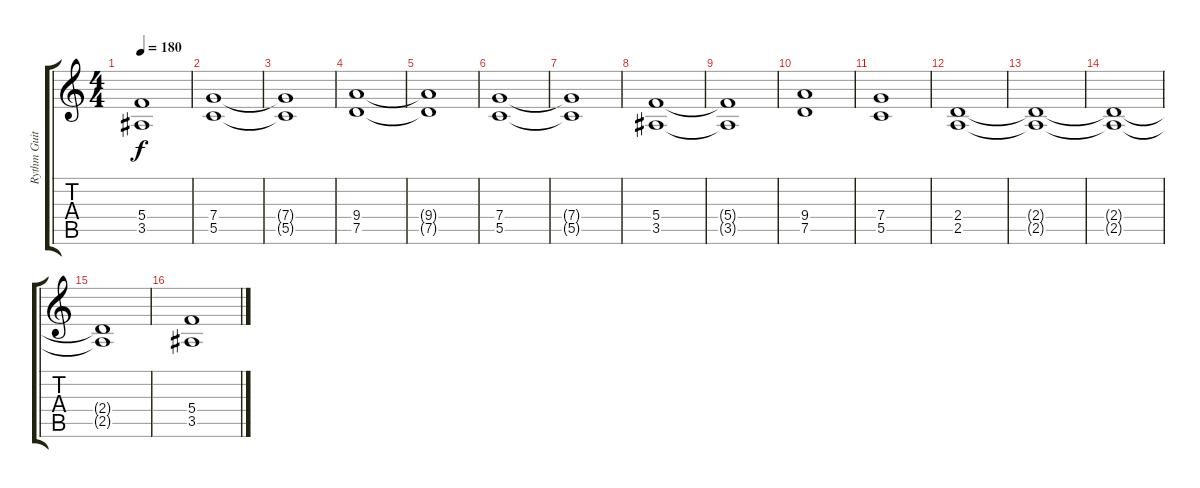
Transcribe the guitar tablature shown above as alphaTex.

\track ("Rythm Guitar" "Rythm Guit") {instrument distortionguitar}
\staff {score tabs}
\tuning (D4 A3 F3 C3 G2 D2) {hide}
\ts (4 4)
\tempo 180
\clef g2
\ks c
(5.4{t} 3.5{t}).1{dy f} |
(7.4 5.5).1 |
(7.4{t} 5.5{t}).1 |
(9.4 7.5).1 |
(9.4{t} 7.5{t}).1 |
(7.4 5.5).1 |
(7.4{t} 5.5{t}).1 |
(5.4 3.5).1 |
(5.4{t} 3.5{t}).1 |
(9.4 7.5).1 |
(7.4 5.5).1 |
(2.4 2.5).1 |
(2.4{t} 2.5{t}).1 |
(2.4{t} 2.5{t}).1 |
(2.4{t} 2.5{t}).1 |
(5.4 3.5).1
